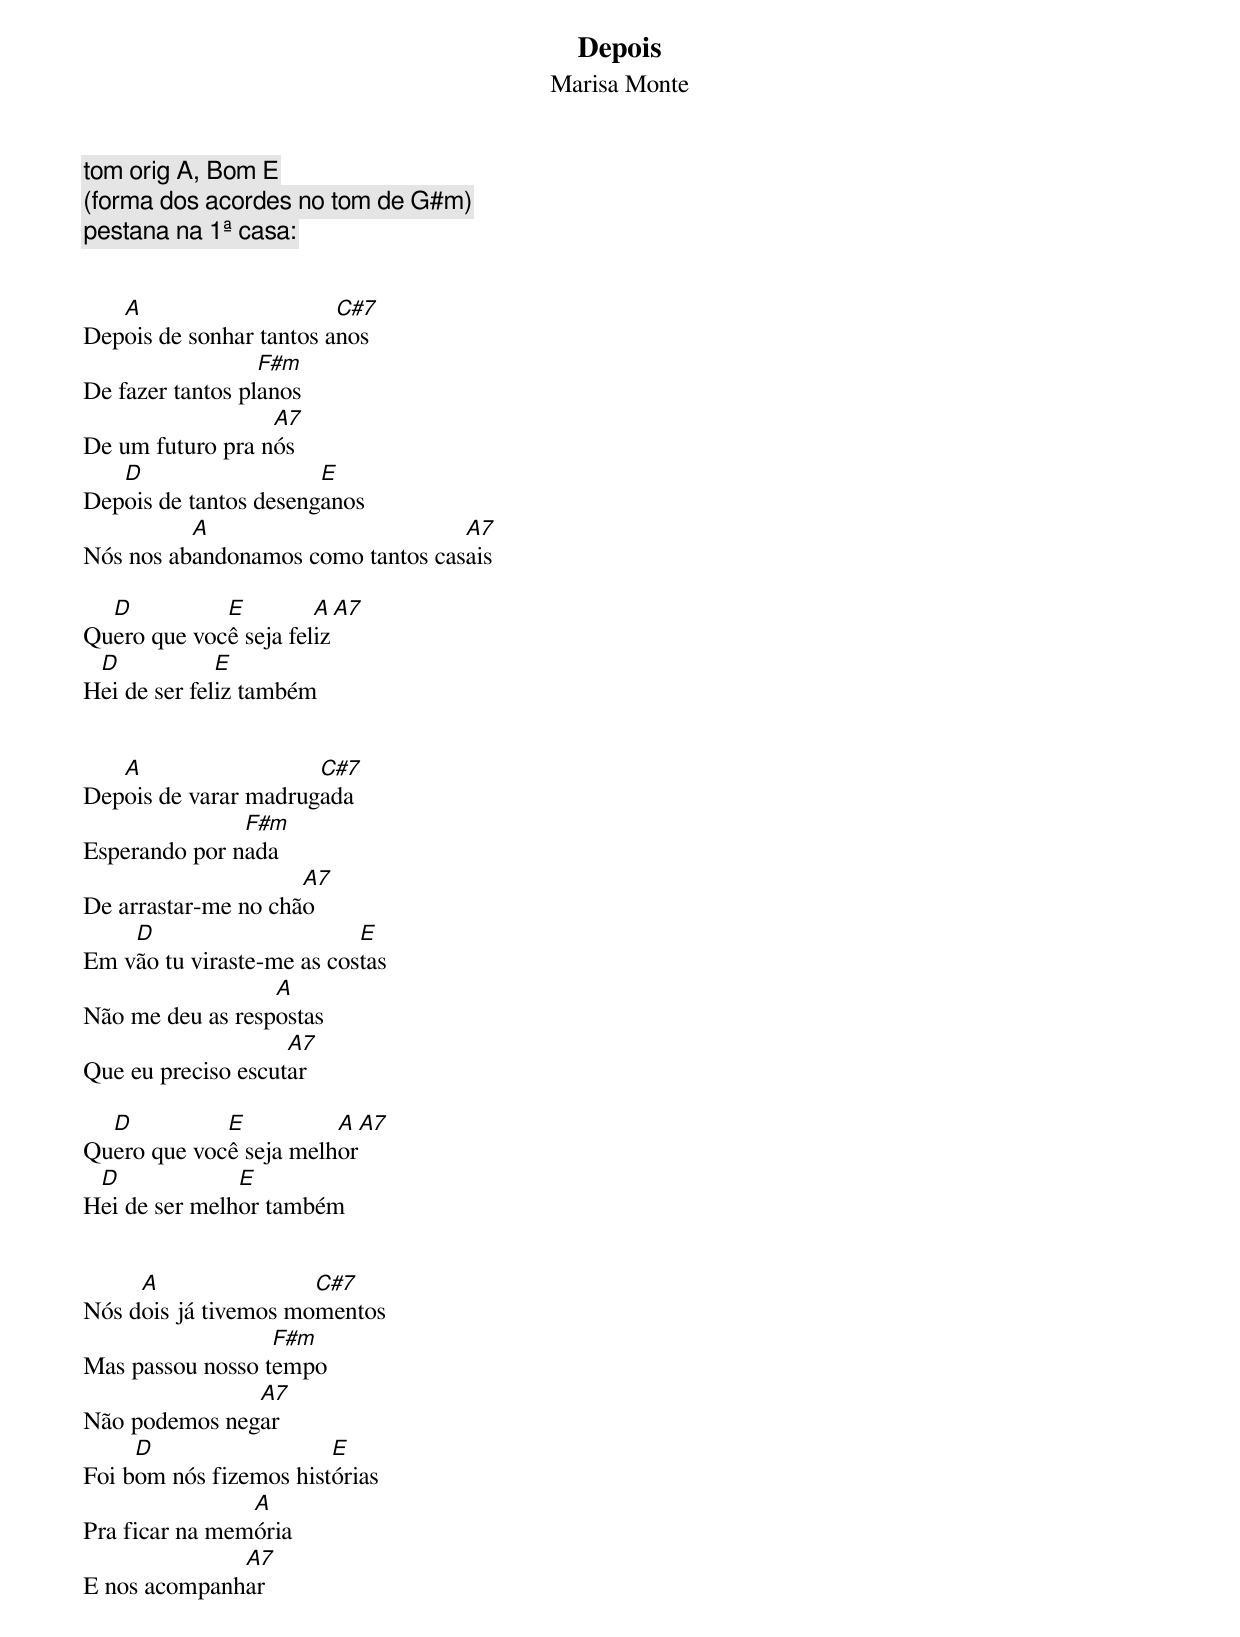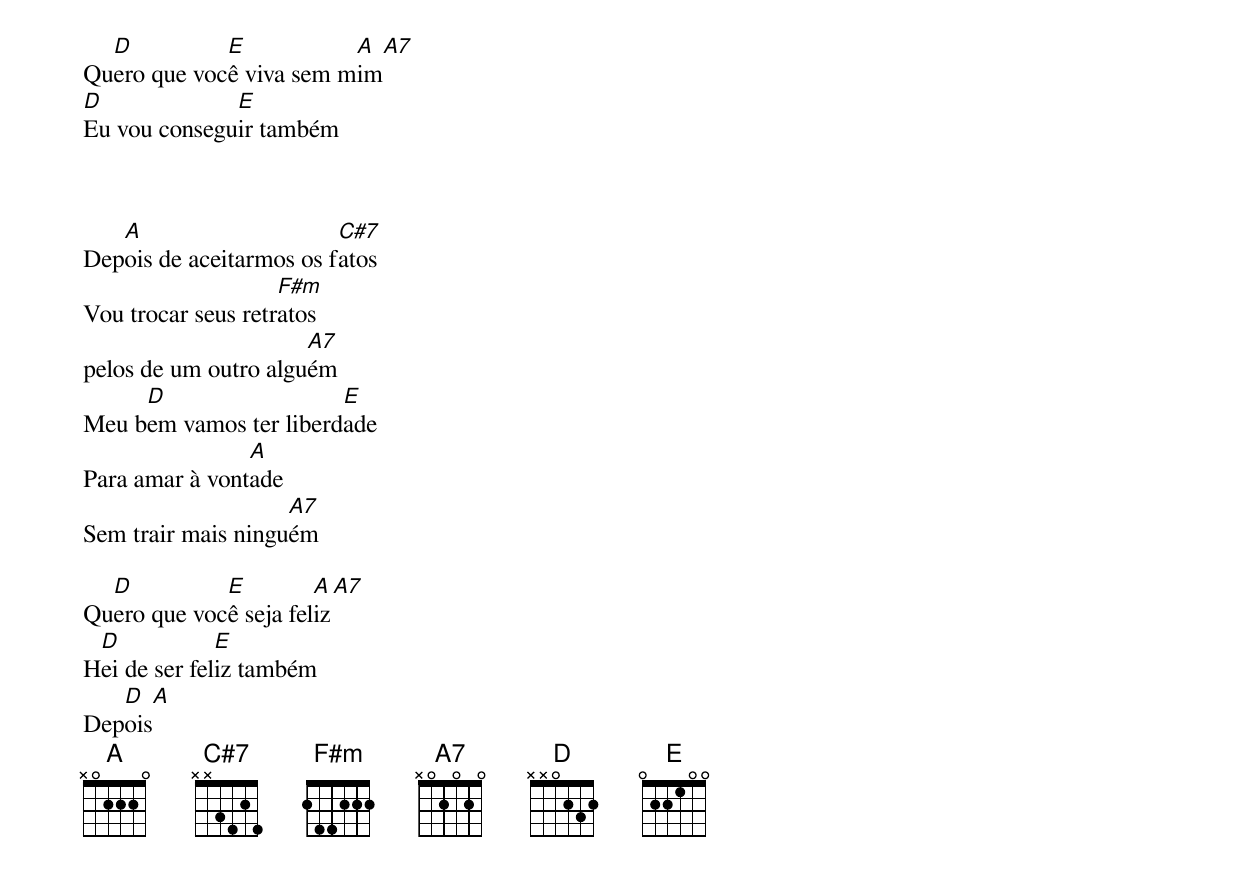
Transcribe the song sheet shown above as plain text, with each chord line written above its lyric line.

Depois
Marisa Monte

tom orig A, Bom E
(forma dos acordes no tom de G#m)
pestana na 1ª casa:


   A                     C#7
Depois de sonhar tantos anos
                  F#m
De fazer tantos planos
                  A7
De um futuro pra nós
   D                   E
Depois de tantos desenganos
          A                        A7
Nós nos abandonamos como tantos casais

  D          E         A  A7
Quero que você seja feliz
 D            E
Hei de ser feliz também


   A                  C#7
Depois de varar madrugada
               F#m
Esperando por nada
                     A7
De arrastar-me no chão
    D                      E
Em vão tu viraste-me as costas
                  A
Não me deu as respostas
                    A7
Que eu preciso escutar

  D          E          A  A7
Quero que você seja melhor
 D             E
Hei de ser melhor também


     A                C#7
Nós dois já tivemos momentos
                  F#m
Mas passou nosso tempo
               A7
Não podemos negar
     D                  E
Foi bom nós fizemos histórias
                A
Pra ficar na memória
              A7
E nos acompanhar

  D          E           A  A7
Quero que você viva sem mim
D             E
Eu vou conseguir também



   A                     C#7
Depois de aceitarmos os fatos
                    F#m
Vou trocar seus retratos
                      A7
pelos de um outro alguém
     D                  E
Meu bem vamos ter liberdade
                A
Para amar à vontade
                    A7
Sem trair mais ninguém

  D          E         A  A7
Quero que você seja feliz
 D            E
Hei de ser feliz também
   D   A
Depois
